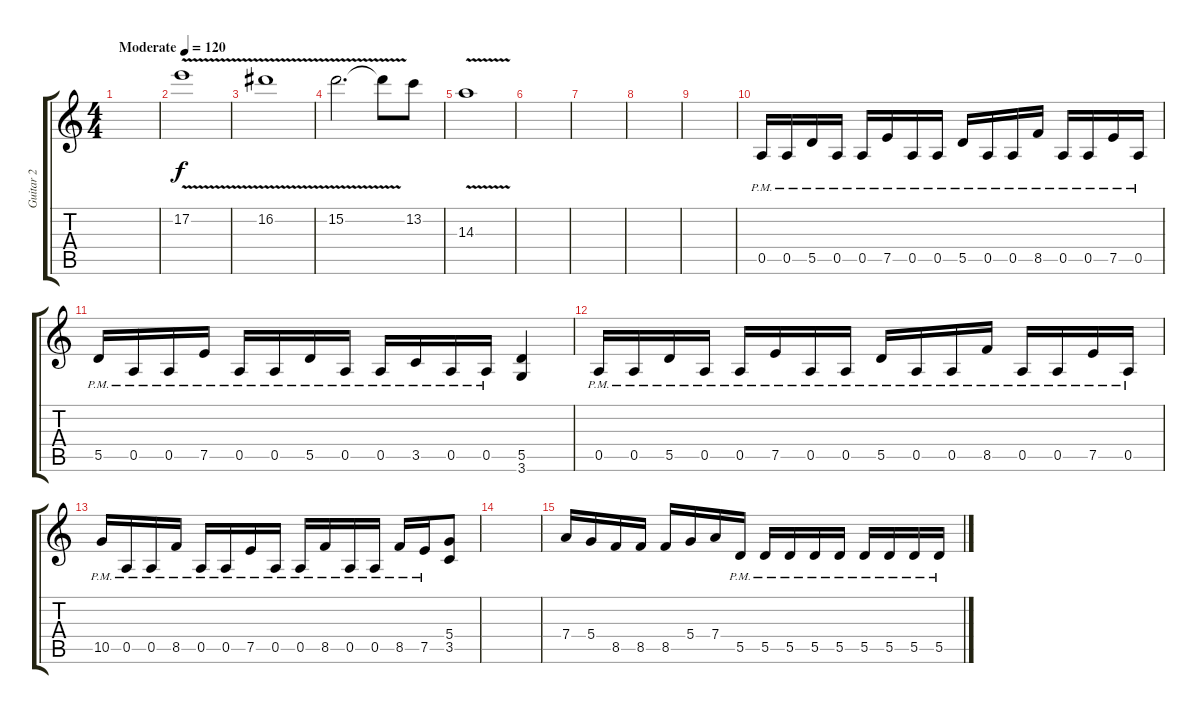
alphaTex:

\track ("Guitar 2" "Guitar 2") {instrument distortionguitar}
\staff {score tabs}
\tuning (E4 B3 G3 D3 A2 E2) {hide}
\ts (4 4)
\tempo (120 "Moderate")
\clef g2
\ks c
|
17.2{v}.1{volume 12 instrument distortionguitar} |
16.2{v}.1 |
15.2{v}.2{d} 15.2{t}.8 13.2.8 |
14.3{v}.1 |
|
|
|
|
0.5{pm}.16{volume 11 balance 13 instrument distortionguitar} 0.5{pm}.16 5.5{pm}.16 0.5{pm}.16 0.5{pm}.16 7.5{pm}.16 0.5{pm}.16 0.5{pm}.16 5.5{pm}.16 0.5{pm}.16 0.5{pm}.16 8.5{pm}.16 0.5{pm}.16 0.5{pm}.16 7.5{pm}.16 0.5{pm}.16 |
5.5{pm}.16 0.5{pm}.16 0.5{pm}.16 7.5{pm}.16 0.5{pm}.16 0.5{pm}.16 5.5{pm}.16 0.5{pm}.16 0.5{pm}.16 3.5{pm}.16 0.5{pm}.16 0.5{pm}.16 (5.5 3.6).4 |
0.5{pm}.16 0.5{pm}.16 5.5{pm}.16 0.5{pm}.16 0.5{pm}.16 7.5{pm}.16 0.5{pm}.16 0.5{pm}.16 5.5{pm}.16 0.5{pm}.16 0.5{pm}.16 8.5{pm}.16 0.5{pm}.16 0.5{pm}.16 7.5{pm}.16 0.5{pm}.16 |
10.5{pm}.16 0.5{pm}.16 0.5{pm}.16 8.5{pm}.16 0.5{pm}.16 0.5{pm}.16 7.5{pm}.16 0.5{pm}.16 0.5{pm}.16 8.5{pm}.16 0.5{pm}.16 0.5{pm}.16 8.5{pm}.16 7.5{pm}.16 (5.4 3.5).8 |
|
7.4.16 5.4.16 8.5.16 8.5.16 8.5.16 5.4.16 7.4.16 5.5{pm}.16 5.5{pm}.16 5.5{pm}.16 5.5{pm}.16 5.5{pm}.16 5.5{pm}.16 5.5{pm}.16 5.5{pm}.16 5.5{pm}.16
